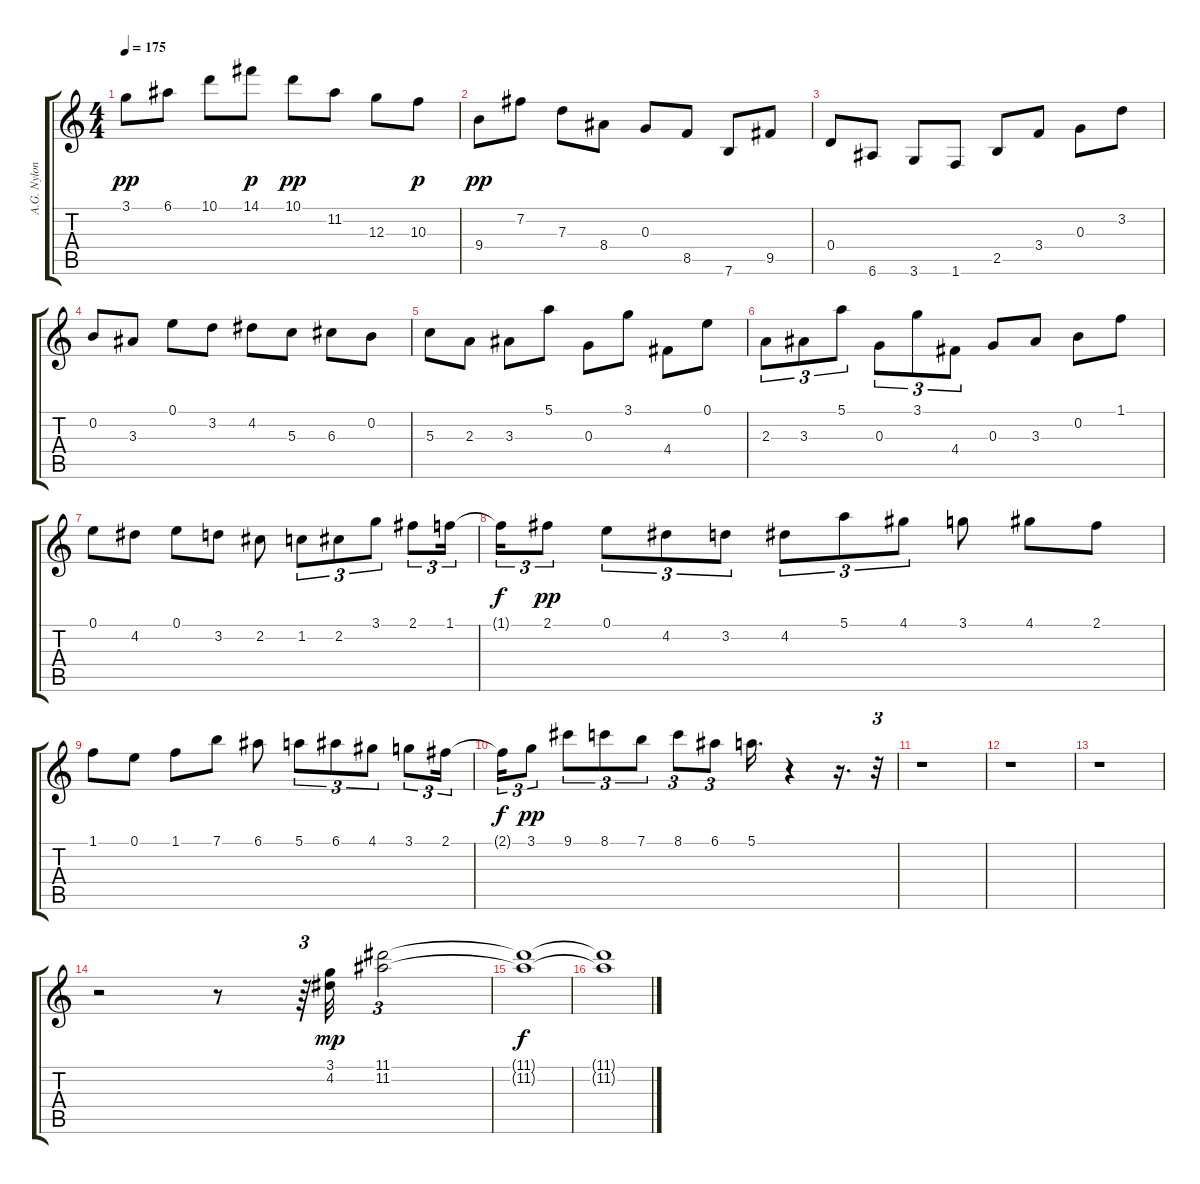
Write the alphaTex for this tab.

\track ("A.G. Nylon 1" "A.G. Nylon") {instrument acousticguitarnylon}
\staff {score tabs}
\tuning (E4 B3 G3 D3 A2 E2) {hide}
\ts (4 4)
\tempo 175
\clef g2
\ks c
3.1.8{dy pp} 6.1.8 10.1.8 14.1.8{dy p} 10.1.8{dy pp} 11.2.8 12.3.8 10.3.8{dy p} |
9.4.8{dy pp} 7.2.8 7.3.8 8.4.8 0.3.8 8.5.8 7.6.8 9.5.8 |
0.4.8 6.6.8 3.6.8 1.6.8 2.5.8 3.4.8 0.3.8 3.2.8 |
0.2.8 3.3.8 0.1.8 3.2.8 4.2.8 5.3.8 6.3.8 0.2.8 |
5.3.8 2.3.8 3.3.8 5.1.8 0.3.8 3.1.8 4.4.8 0.1.8 |
2.3.8{tu (3 2)} 3.3.8{tu (3 2)} 5.1.8{tu (3 2)} 0.3.8{tu (3 2)} 3.1.8{tu (3 2)} 4.4.8{tu (3 2)} 0.3.8 3.3.8 0.2.8 1.1.8 |
0.1.8 4.2.8 0.1.8 3.2.8 2.2.8 1.2.8{tu (3 2)} 2.2.8{tu (3 2)} 3.1.8{tu (3 2)} 2.1.8{tu (3 2)} 1.1.16{tu (3 2)} |
1.1{t}.16{tu (3 2) dy f} 2.1.8{tu (3 2) dy pp} 0.1.8{tu (3 2)} 4.2.8{tu (3 2)} 3.2.8{tu (3 2)} 4.2.8{tu (3 2)} 5.1.8{tu (3 2)} 4.1.8{tu (3 2)} 3.1.8 4.1.8 2.1.8 |
1.1.8 0.1.8 1.1.8 7.1.8 6.1.8 5.1.8{tu (3 2)} 6.1.8{tu (3 2)} 4.1.8{tu (3 2)} 3.1.8{tu (3 2)} 2.1.16{tu (3 2)} |
2.1{t}.16{tu (3 2) dy f} 3.1.8{tu (3 2) dy pp} 9.1.8{tu (3 2)} 8.1.8{tu (3 2)} 7.1.8{tu (3 2)} 8.1.8{tu (3 2)} 6.1.8{tu (3 2)} 5.1.16{d} r.4 r.16{d} r.32{tu (3 2)} |
r.1 |
r.1 |
r.1 |
r.2 r.8 r.64{tu (3 2)} (3.1 4.2).32{dy mp} (11.1 11.2).2{tu (3 2)} |
(11.1{t} 11.2{t}).1{dy f} |
(11.1{t} 11.2{t}).1
